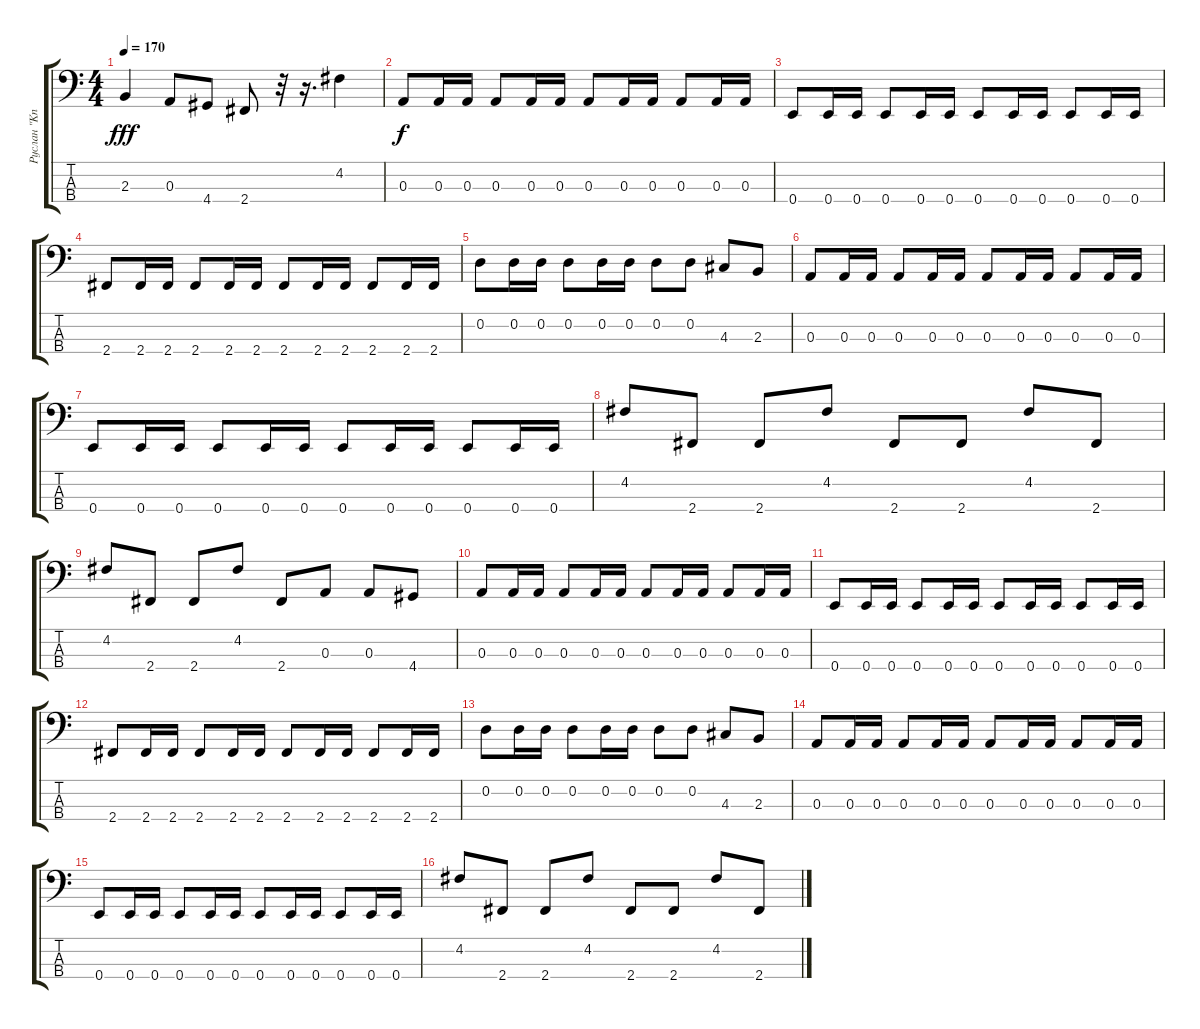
\track ("Руслан \"Kniaz\"" "Руслан \"Kn") {instrument electricbassfinger}
\staff {score tabs}
\tuning (G2 D2 A1 E1) {hide}
\ts (4 4)
\tempo 170
\clef f4
\ks c
2.3.4{dy fff} 0.3.8 4.4.8 2.4.8 r.32 r.16{d} 4.2.4 |
0.3.8{dy f} 0.3.16 0.3.16 0.3.8 0.3.16 0.3.16 0.3.8 0.3.16 0.3.16 0.3.8 0.3.16 0.3.16 |
0.4.8 0.4.16 0.4.16 0.4.8 0.4.16 0.4.16 0.4.8 0.4.16 0.4.16 0.4.8 0.4.16 0.4.16 |
2.4.8 2.4.16 2.4.16 2.4.8 2.4.16 2.4.16 2.4.8 2.4.16 2.4.16 2.4.8 2.4.16 2.4.16 |
0.2.8 0.2.16 0.2.16 0.2.8 0.2.16 0.2.16 0.2.8 0.2.8 4.3.8 2.3.8 |
0.3.8 0.3.16 0.3.16 0.3.8 0.3.16 0.3.16 0.3.8 0.3.16 0.3.16 0.3.8 0.3.16 0.3.16 |
0.4.8 0.4.16 0.4.16 0.4.8 0.4.16 0.4.16 0.4.8 0.4.16 0.4.16 0.4.8 0.4.16 0.4.16 |
4.2.8 2.4.8 2.4.8 4.2.8 2.4.8 2.4.8 4.2.8 2.4.8 |
4.2.8 2.4.8 2.4.8 4.2.8 2.4.8 0.3.8 0.3.8 4.4.8 |
0.3.8 0.3.16 0.3.16 0.3.8 0.3.16 0.3.16 0.3.8 0.3.16 0.3.16 0.3.8 0.3.16 0.3.16 |
0.4.8 0.4.16 0.4.16 0.4.8 0.4.16 0.4.16 0.4.8 0.4.16 0.4.16 0.4.8 0.4.16 0.4.16 |
2.4.8 2.4.16 2.4.16 2.4.8 2.4.16 2.4.16 2.4.8 2.4.16 2.4.16 2.4.8 2.4.16 2.4.16 |
0.2.8 0.2.16 0.2.16 0.2.8 0.2.16 0.2.16 0.2.8 0.2.8 4.3.8 2.3.8 |
0.3.8 0.3.16 0.3.16 0.3.8 0.3.16 0.3.16 0.3.8 0.3.16 0.3.16 0.3.8 0.3.16 0.3.16 |
0.4.8 0.4.16 0.4.16 0.4.8 0.4.16 0.4.16 0.4.8 0.4.16 0.4.16 0.4.8 0.4.16 0.4.16 |
4.2.8 2.4.8 2.4.8 4.2.8 2.4.8 2.4.8 4.2.8 2.4.8
